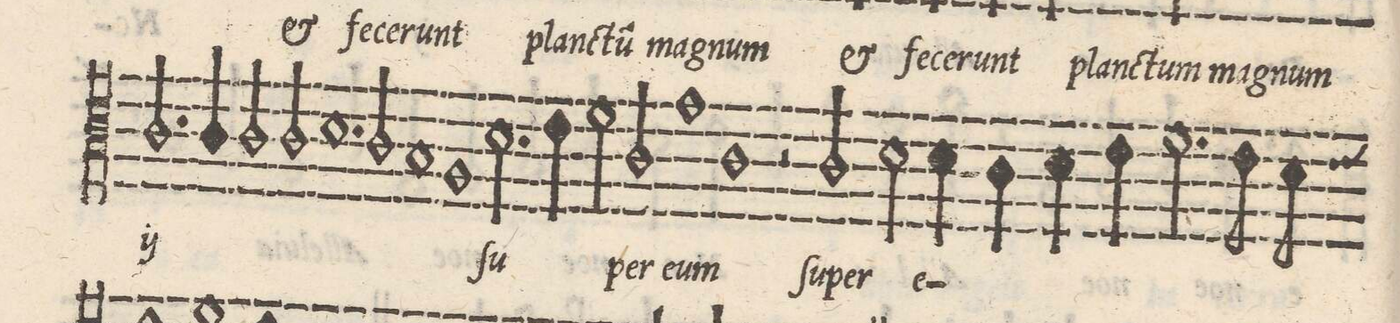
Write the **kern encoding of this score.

**kern	**text
*I"TENOR	*
*clefC3	*
*k[]	*
*met(C|)	*
*M2/1	*
*	*ij
2.c/	et
4c/	fe-
=41-	=41-
2c/	-ce-
2c/	-runt
1.d	plan-
=42-	=42-
2c/	-ctum
1B	ma-
=43-	=43-
1A	-gnum
*	*Xij
2.d\	ſu-
4e\	.
=44-	=44-
2f\	.
2c/	-per
1g	e-
=45-	=45-
1c	-um
2r	.
2c/	ſu-
=46-	=46-
2d\	-per
4d\	e-
4c\	.
4d\	.
4e\	.
2.f\	.
=47-	=47-
8e\	.
8d\	.
*custos:e	*
*-	*-
